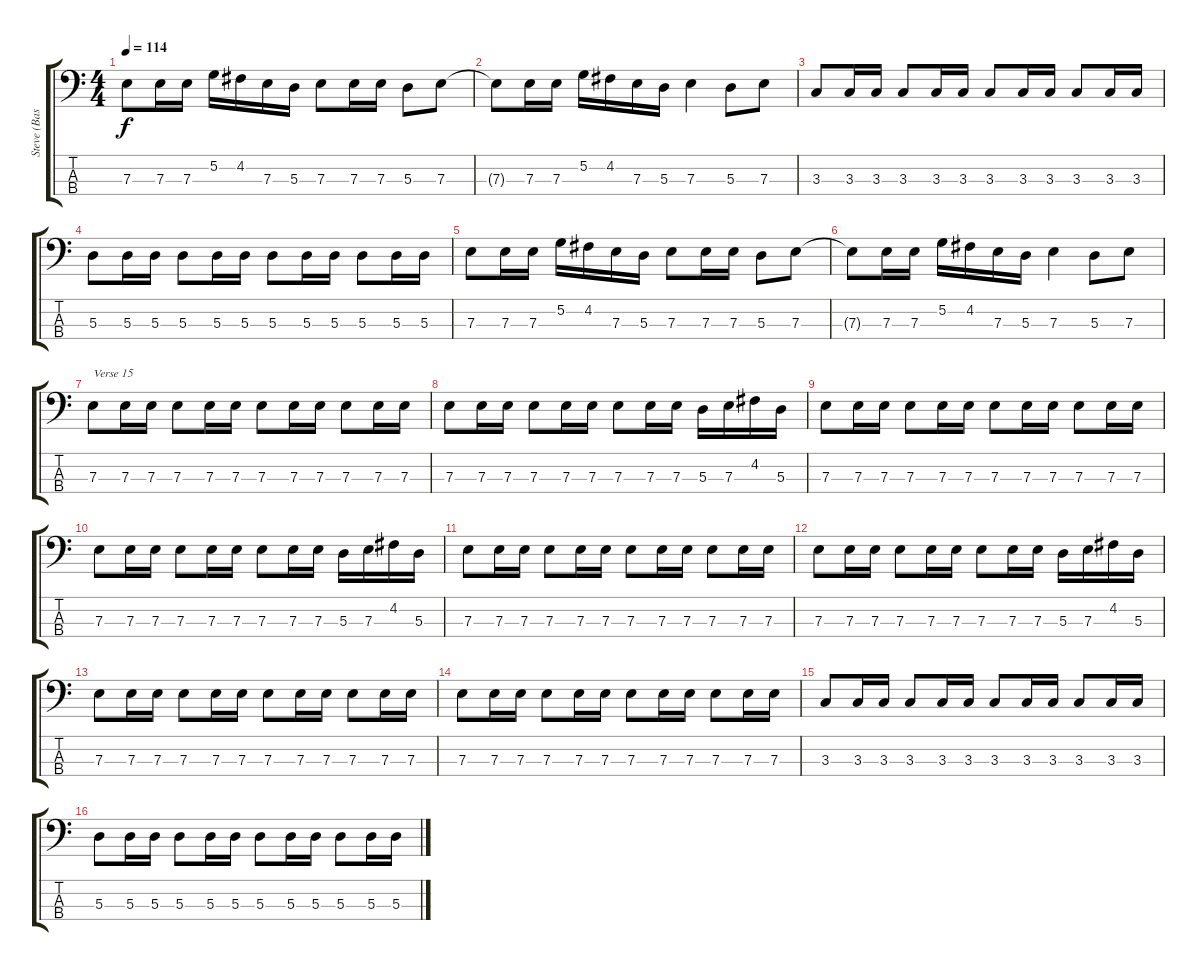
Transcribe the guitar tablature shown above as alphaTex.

\track ("Steve (Bass)" "Steve (Bas") {instrument electricbassfinger}
\staff {score tabs}
\tuning (G2 D2 A1 E1) {hide}
\ts (4 4)
\tempo 114
\clef f4
\ks c
7.3.8{dy f} 7.3.16 7.3.16 5.2.16 4.2.16 7.3.16 5.3.16 7.3.8 7.3.16 7.3.16 5.3.8 7.3.8 |
7.3{t}.8 7.3.16 7.3.16 5.2.16 4.2.16 7.3.16 5.3.16 7.3.4 5.3.8 7.3.8 |
3.3.8 3.3.16 3.3.16 3.3.8 3.3.16 3.3.16 3.3.8 3.3.16 3.3.16 3.3.8 3.3.16 3.3.16 |
5.3.8 5.3.16 5.3.16 5.3.8 5.3.16 5.3.16 5.3.8 5.3.16 5.3.16 5.3.8 5.3.16 5.3.16 |
7.3.8 7.3.16 7.3.16 5.2.16 4.2.16 7.3.16 5.3.16 7.3.8 7.3.16 7.3.16 5.3.8 7.3.8 |
7.3{t}.8 7.3.16 7.3.16 5.2.16 4.2.16 7.3.16 5.3.16 7.3.4 5.3.8 7.3.8 |
7.3.8{txt "Verse 15"} 7.3.16 7.3.16 7.3.8 7.3.16 7.3.16 7.3.8 7.3.16 7.3.16 7.3.8 7.3.16 7.3.16 |
7.3.8 7.3.16 7.3.16 7.3.8 7.3.16 7.3.16 7.3.8 7.3.16 7.3.16 5.3.16 7.3.16 4.2.16 5.3.16 |
7.3.8 7.3.16 7.3.16 7.3.8 7.3.16 7.3.16 7.3.8 7.3.16 7.3.16 7.3.8 7.3.16 7.3.16 |
7.3.8 7.3.16 7.3.16 7.3.8 7.3.16 7.3.16 7.3.8 7.3.16 7.3.16 5.3.16 7.3.16 4.2.16 5.3.16 |
7.3.8 7.3.16 7.3.16 7.3.8 7.3.16 7.3.16 7.3.8 7.3.16 7.3.16 7.3.8 7.3.16 7.3.16 |
7.3.8 7.3.16 7.3.16 7.3.8 7.3.16 7.3.16 7.3.8 7.3.16 7.3.16 5.3.16 7.3.16 4.2.16 5.3.16 |
7.3.8 7.3.16 7.3.16 7.3.8 7.3.16 7.3.16 7.3.8 7.3.16 7.3.16 7.3.8 7.3.16 7.3.16 |
7.3.8 7.3.16 7.3.16 7.3.8 7.3.16 7.3.16 7.3.8 7.3.16 7.3.16 7.3.8 7.3.16 7.3.16 |
3.3.8 3.3.16 3.3.16 3.3.8 3.3.16 3.3.16 3.3.8 3.3.16 3.3.16 3.3.8 3.3.16 3.3.16 |
5.3.8 5.3.16 5.3.16 5.3.8 5.3.16 5.3.16 5.3.8 5.3.16 5.3.16 5.3.8 5.3.16 5.3.16
